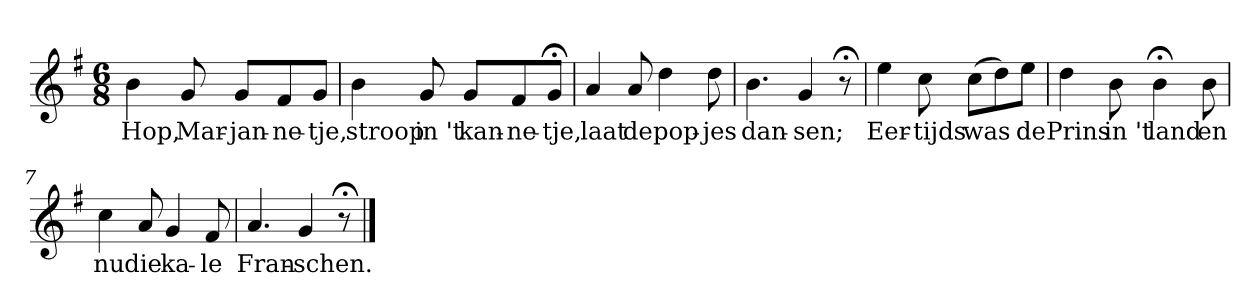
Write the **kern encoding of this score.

**kern	**text
*part1	*part1
*staff1	*staff1
*k[f#]	*
*G:	*
*M6/8	*
*MM120	*
=1	=1
4b	Hop,
8g	Mar-
8gL	-jan-
8f#	-ne-
8gJ	-tje,
=2	=2
4b	stroop
8g	in 't
8gL	kan-
8f#	-ne-
8g;<J	-tje,
=3	=3
4a	laat
8a	de
4dd	pop-
8dd	-jes
=4	=4
4.b	dan-
4g	-sen;
8r;<	.
=5	=5
4ee	Eer-
8cc	-tijds
(8ccL	was
8dd)	.
8eeJ	de
=6	=6
4dd	Prins
8b	in 't
4b;<	land
8b	en
=7	=7
4cc	nu
8a	die
4g	ka-
8f#	-le
=8	=8
4.a	Fran-
4g	-schen.
8r;<	.
==	==
*-	*-
